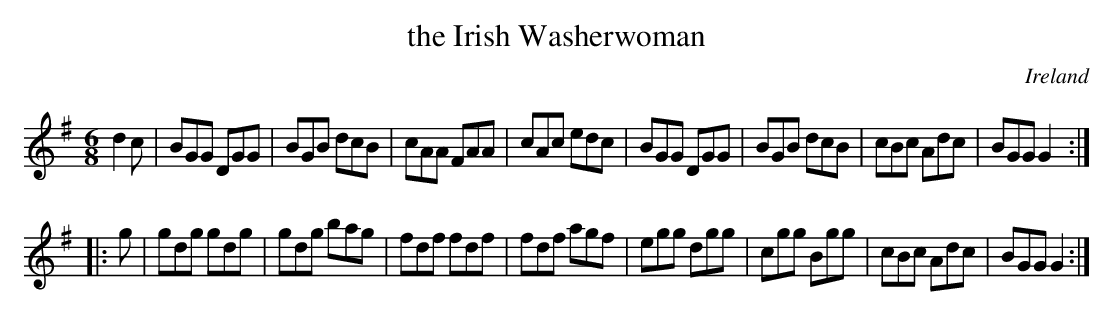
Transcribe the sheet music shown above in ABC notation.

X:1
T:the Irish Washerwoman
O:Ireland
O:Scotland
O:England
M:6/8
K:G
d2c|\
BGG DGG|BGB dcB|cAA FAA|cAc edc|\
BGG DGG|BGB dcB|cBc Adc|BGG G2 :|
|:g|\
gdg gdg|gdg bag|fdf fdf|fdf agf|\
egg dgg|cgg Bgg|cBc Adc|BGG G2:|
